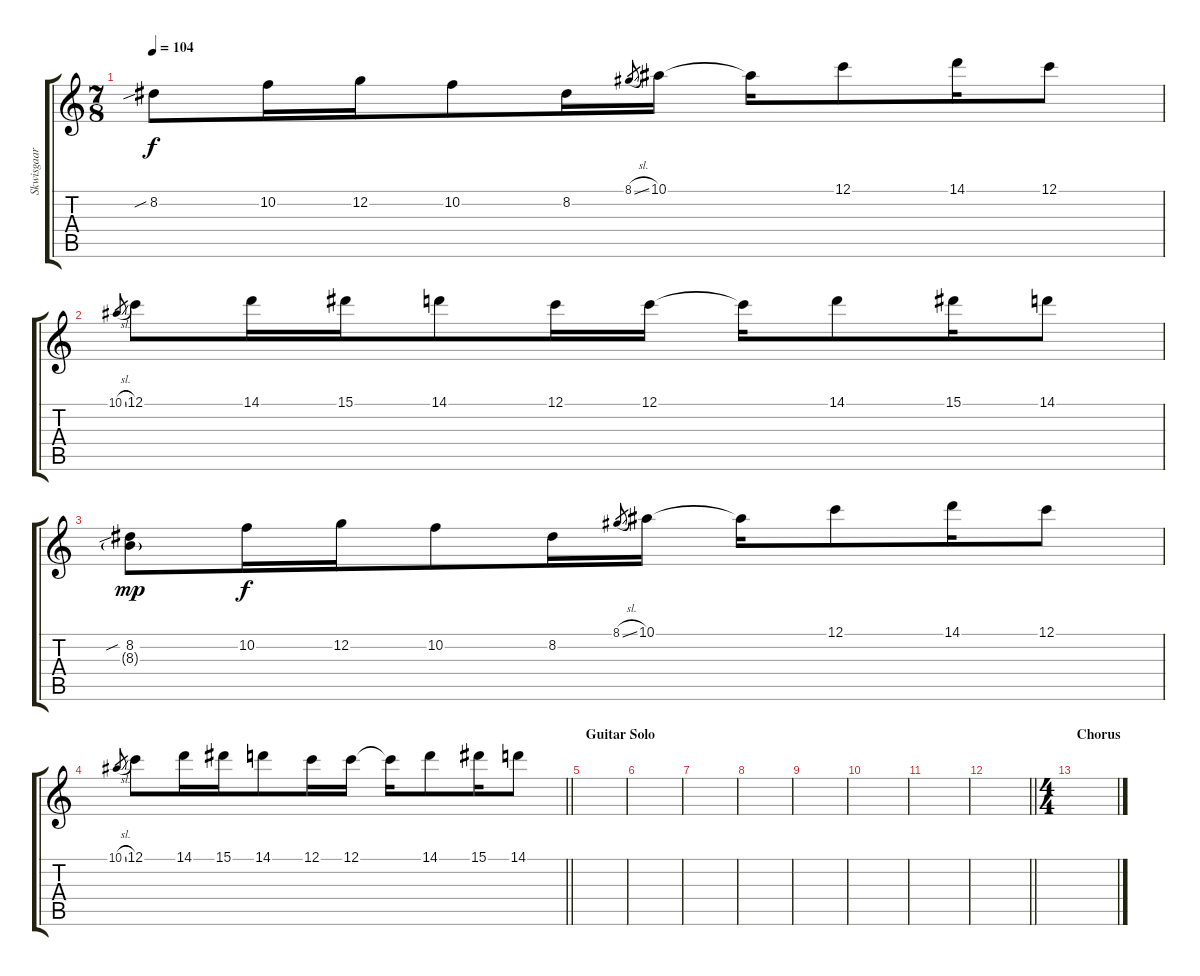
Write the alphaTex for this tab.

\track ("Skwisgaar Skwigelf (Fill Guitar)" "Skwisgaar ") {instrument distortionguitar}
\staff {score tabs}
\tuning (C4 G3 Eb3 Bb2 F2 C2) {hide}
\ts (7 8)
\tempo 104
\clef g2
\ks c
8.2{sib}.8{dy f} 10.2.16 12.2.16 10.2.8 8.2.16 8.1{sl}.8{gr} 10.1.16 10.1{t}.16 12.1.8 14.1.16 12.1.8 |
10.1{sl}.8{gr} 12.1.8 14.1.16 15.1.16 14.1.8 12.1.16 12.1.16 12.1{t}.16 14.1.8 15.1.16 14.1.8 |
(8.2{sib} 8.3{g}).8{dy mp} 10.2.16{dy f} 12.2.16 10.2.8 8.2.16 8.1{sl}.8{gr} 10.1.16 10.1{t}.16 12.1.8 14.1.16 12.1.8 |
\barLineRight lightlight
10.1{sl}.8{gr} 12.1.8 14.1.16 15.1.16 14.1.8 12.1.16 12.1.16 12.1{t}.16 14.1.8 15.1.16 14.1.8 |
\section ("" "Guitar Solo")
|
|
|
|
|
|
|
\barLineRight lightlight
|
\ts (4 4)
\section ("" "Chorus")
